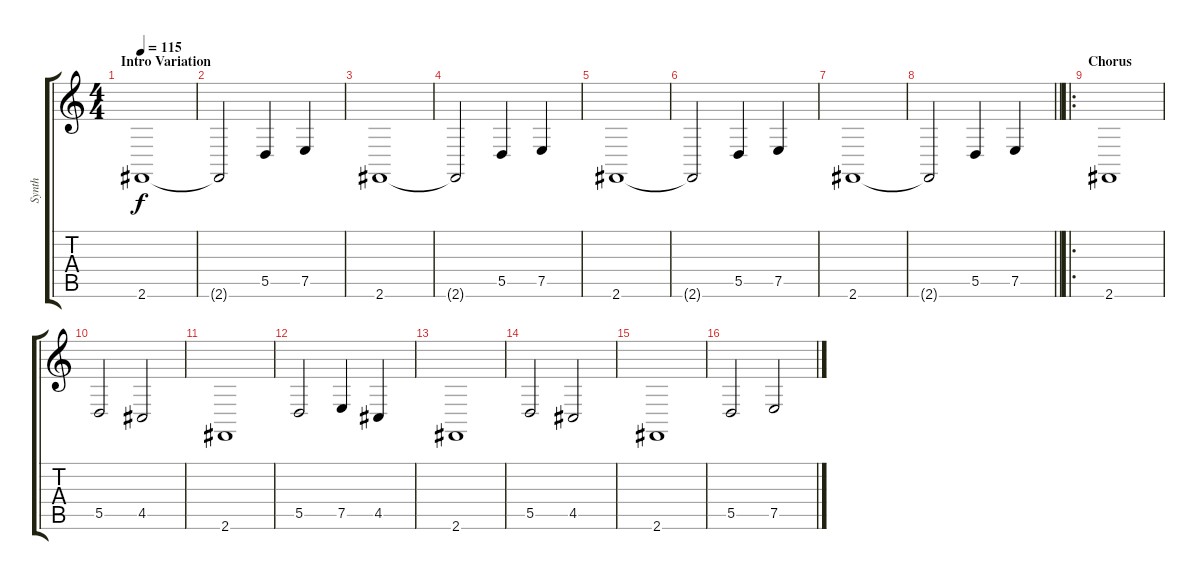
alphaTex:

\track ("Synth" "Synth") {instrument stringensemble1}
\staff {score tabs}
\tuning (E4 B3 G3 D3 A2 E2) {hide}
\ts (4 4)
\section ("" "Intro Variation")
\tempo 115
\clef g2
\ks c
2.6.1{dy f} |
2.6{t}.2 5.5.4 7.5.4 |
2.6.1 |
2.6{t}.2 5.5.4 7.5.4 |
2.6.1 |
2.6{t}.2 5.5.4 7.5.4 |
2.6.1 |
\barLineRight lightlight
2.6{t}.2 5.5.4 7.5.4 |
\ro
\section ("" "Chorus")
2.6.1 |
5.5.2 4.5.2 |
2.6.1 |
5.5.2 7.5.4 4.5.4 |
2.6.1 |
5.5.2 4.5.2 |
2.6.1 |
5.5.2 7.5.2
